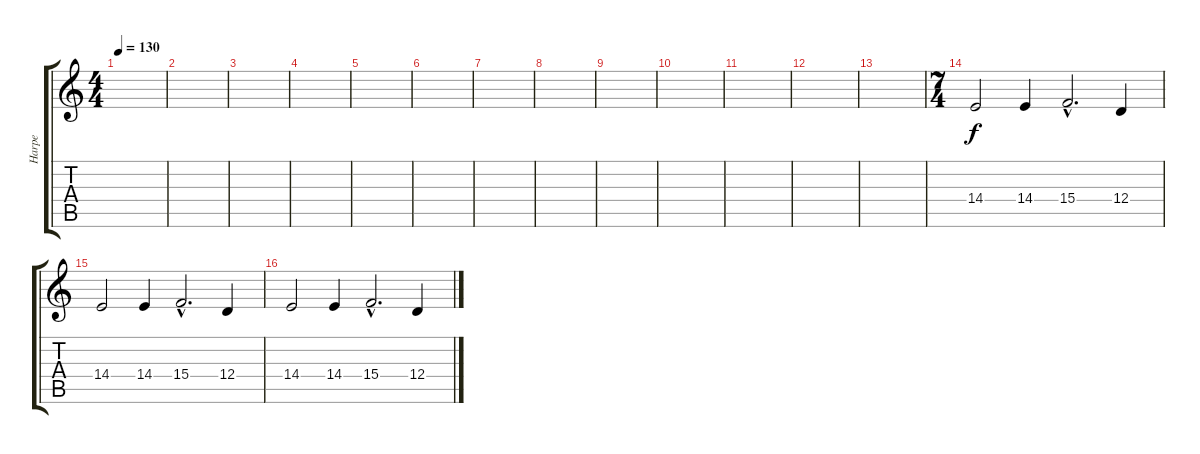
\track ("Harpe" "Harpe") {instrument orchestralharp}
\staff {score tabs}
\tuning (E4 B3 G3 D3 A2 E2) {hide}
\ts (4 4)
\tempo 130
\clef g2
\ks c
|
|
|
|
|
|
|
|
|
|
|
|
|
\ts (7 4)
14.4.2{balance 8} 14.4.4 15.4{hac}.2{d} 12.4.4 |
14.4.2 14.4.4 15.4{hac}.2{d} 12.4.4 |
14.4.2 14.4.4 15.4{hac}.2{d} 12.4.4
